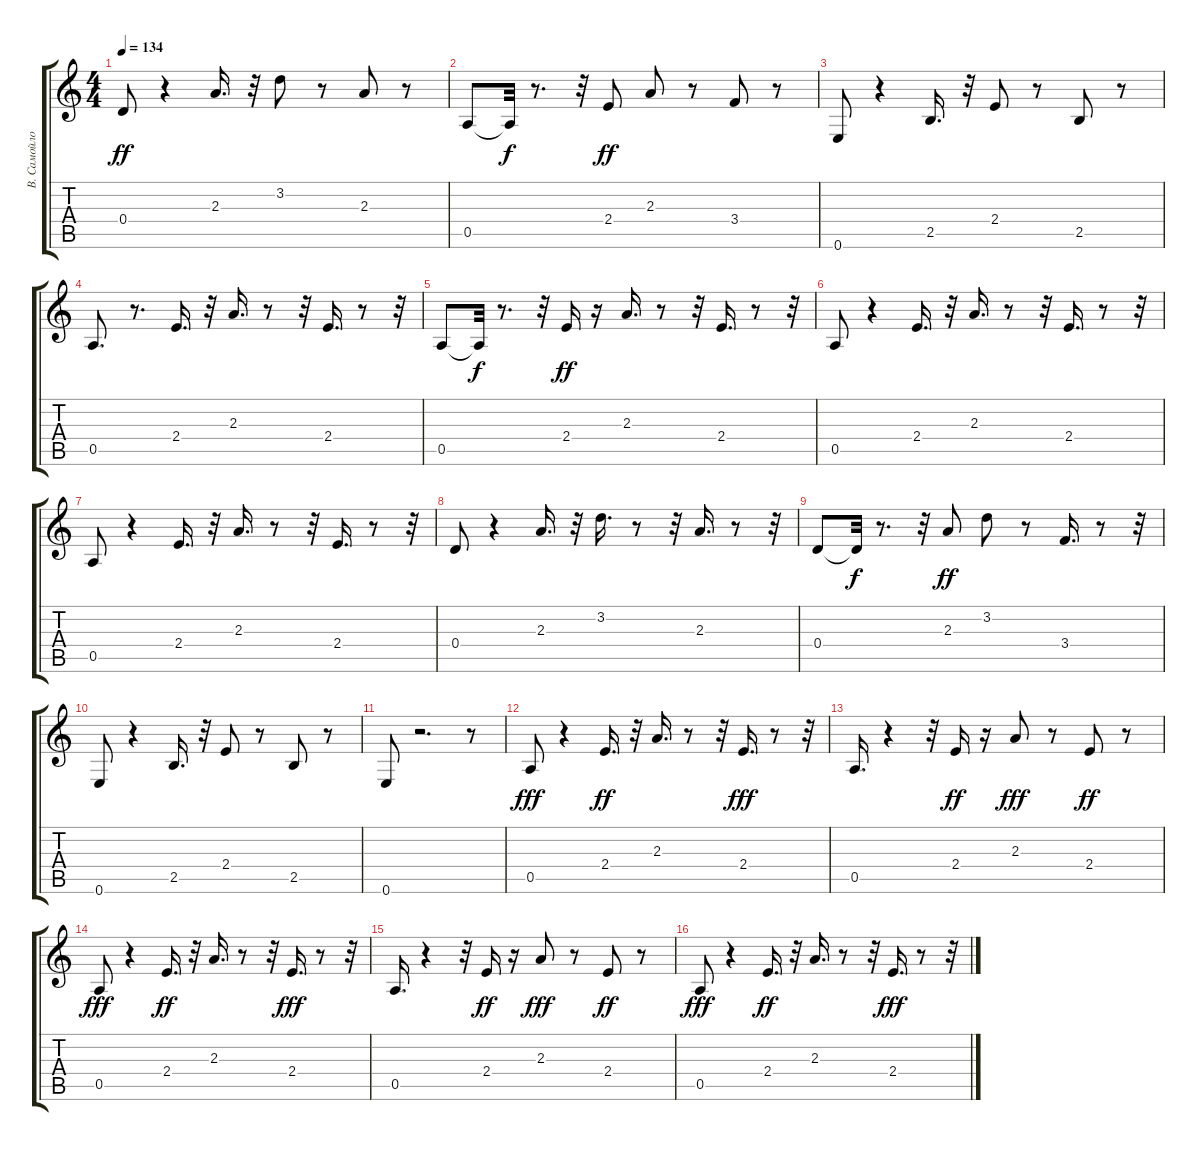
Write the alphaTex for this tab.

\track ("В. Самойлов" "В. Самойло") {instrument distortionguitar}
\staff {score tabs}
\tuning (E4 B3 G3 D3 A2 E2) {hide}
\ts (4 4)
\tempo 134
\clef g2
\ks c
0.4.8{dy ff} r.4 2.3.16{d} r.32 3.2.8 r.8 2.3.8 r.8 |
0.5.8 0.5{t}.32{dy f} r.8{d} r.32 2.4.8{dy ff} 2.3.8 r.8 3.4.8 r.8 |
0.6.8 r.4 2.5.16{d} r.32 2.4.8 r.8 2.5.8 r.8 |
0.5.8{d} r.8{d} 2.4.16{d} r.32 2.3.16{d} r.8 r.32 2.4.16{d} r.8 r.32 |
0.5.8 0.5{t}.32{dy f} r.8{d} r.32 2.4.16{dy ff} r.16 2.3.16{d} r.8 r.32 2.4.16{d} r.8 r.32 |
0.5.8 r.4 2.4.16{d} r.32 2.3.16{d} r.8 r.32 2.4.16{d} r.8 r.32 |
0.5.8 r.4 2.4.16{d} r.32 2.3.16{d} r.8 r.32 2.4.16{d} r.8 r.32 |
0.4.8 r.4 2.3.16{d} r.32 3.2.16{d} r.8 r.32 2.3.16{d} r.8 r.32 |
0.4.8 0.4{t}.32{dy f} r.8{d} r.32 2.3.8{dy ff} 3.2.8 r.8 3.4.16{d} r.8 r.32 |
0.6.8 r.4 2.5.16{d} r.32 2.4.8 r.8 2.5.8 r.8 |
0.6.8 r.2{d} r.8 |
0.5.8{dy fff} r.4 2.4.16{d dy ff} r.32 2.3.16{d} r.8 r.32 2.4.16{d dy fff} r.8 r.32 |
0.5.16{d} r.4 r.32 2.4.16{dy ff} r.16 2.3.8{dy fff} r.8 2.4.8{dy ff} r.8 |
0.5.8{dy fff} r.4 2.4.16{d dy ff} r.32 2.3.16{d} r.8 r.32 2.4.16{d dy fff} r.8 r.32 |
0.5.16{d} r.4 r.32 2.4.16{dy ff} r.16 2.3.8{dy fff} r.8 2.4.8{dy ff} r.8 |
0.5.8{dy fff} r.4 2.4.16{d dy ff} r.32 2.3.16{d} r.8 r.32 2.4.16{d dy fff} r.8 r.32
